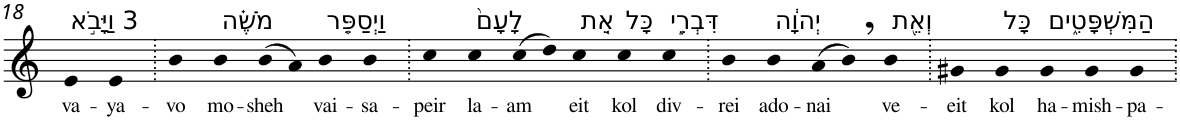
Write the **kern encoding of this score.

**kern	**text
*part1	*part1
*staff1	*staff1
*I"Piano	*
*I'Pno	*
!!LO:PB:g=z
*clefG2	*
*k[]	*
=18	=18
!LO:TX:a:t=3 וַיָּבֹ֣א	!
!	!LO:LY:b
4e	va-
!	!LO:LY:b
4e	-ya-
=19.	=19.
!	!LO:LY:b
4b	-vo
!LO:TX:a:t=מֹשֶׁ֗ה	!
!	!LO:LY:b
4b	mo-
!	!LO:LY:b
(>8b	-sheh
8a)	.
!LO:TX:a:t=וַיְסַפֵּ֤ר	!
!	!LO:LY:b
4b	vai-
!	!LO:LY:b
4b	-sa-
=20.	=20.
!	!LO:LY:b
4cc	-peir
!LO:TX:a:t=לָעָם֙	!
!	!LO:LY:b
4cc	la-
!	!LO:LY:b
(>8cc	-am
8dd)	.
!LO:TX:a:t=אֵ֚ת	!
!	!LO:LY:b
4cc	eit
!LO:TX:a:t=כָּל	!
!	!LO:LY:b
4cc	kol
!LO:TX:a:t=דִּבְרֵ֣י	!
!	!LO:LY:b
4cc	div-
=21.	=21.
!	!LO:LY:b
4b	-rei
!LO:TX:a:t=יְהוָ֔ה	!
!	!LO:LY:b
4b	ado-
!	!LO:LY:b
(>8a	-nai
8b,)	.
!LO:TX:a:t=וְאֵ֖ת	!
!	!LO:LY:b
4b	ve-
=22.	=22.
!	!LO:LY:b
4g#X	-eit
!LO:TX:a:t=כָּל	!
!	!LO:LY:b
4g#	kol
!LO:TX:a:t=הַמִּשְׁפָּטִ֑ים	!
!	!LO:LY:b
4g#	ha-
!	!LO:LY:b
4g#	-mish-
!	!LO:LY:b
4g#	-pa-
=.	=.
*-	*-
